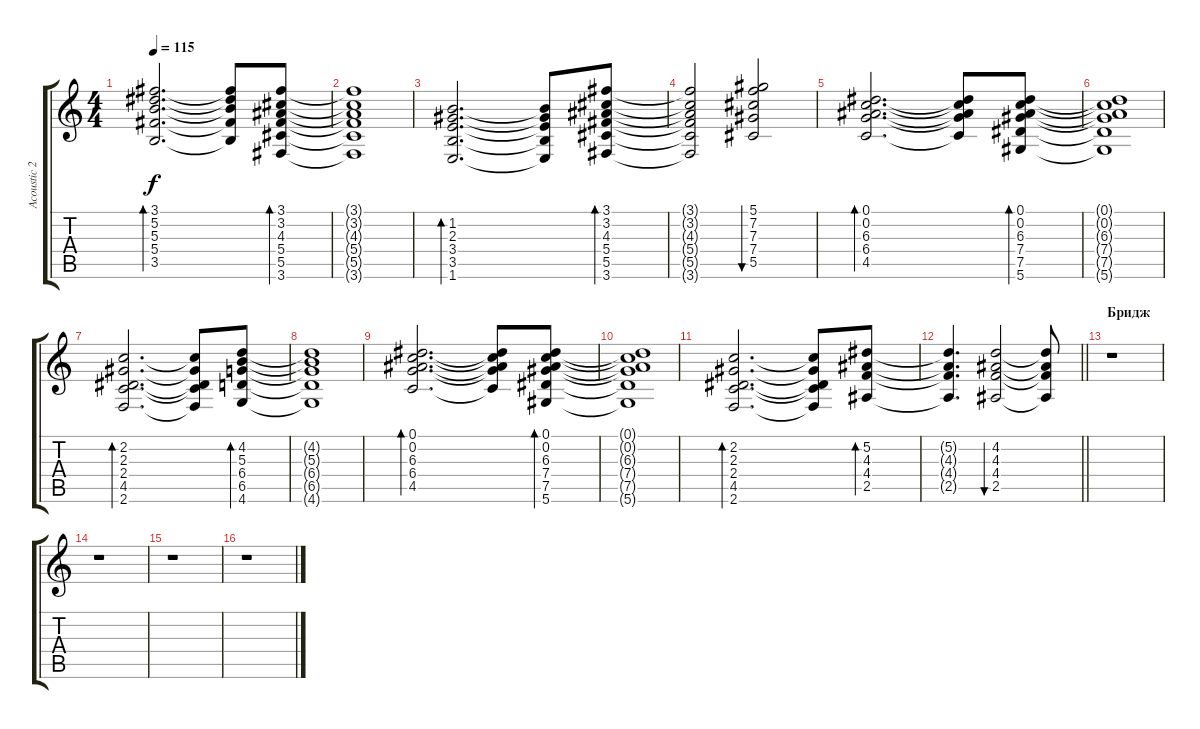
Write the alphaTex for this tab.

\track ("Acoustic 2" "Acoustic 2") {instrument acousticguitarsteel}
\staff {score tabs}
\tuning (Eb4 Bb3 Gb3 Db3 Ab2 Eb2) {hide}
\ts (4 4)
\tempo 115
\clef g2
\ks c
(3.1 5.2 5.3 5.4 3.5).2{d bd 120 dy f} (3.1{t} 5.2{t} 5.3{t} 5.4{t} 3.5{t}).8 (3.1 3.2 4.3 5.4 5.5 3.6).8{bd 60} |
(3.1{t} 3.2{t} 4.3{t} 5.4{t} 5.5{t} 3.6{t}).1 |
(1.2 2.3 3.4 3.5 1.6).2{d bd 120} (1.2{t} 2.3{t} 3.4{t} 3.5{t} 1.6{t}).8 (3.1 3.2 4.3 5.4 5.5 3.6).8{bd 60} |
(3.1{t} 3.2{t} 4.3{t} 5.4{t} 5.5{t} 3.6{t}).2 (5.1 7.2 7.3 7.4 5.5).2{bu 60} |
(0.1 0.2 6.3 6.4 4.5).2{d bd 240} (0.1{t} 0.2{t} 6.3{t} 6.4{t} 4.5{t}).8 (0.1 0.2 6.3 7.4 7.5 5.6).8{bd 60} |
(0.1{t} 0.2{t} 6.3{t} 7.4{t} 7.5{t} 5.6{t}).1 |
(2.2 2.3 2.4 4.5 2.6).2{d bd 240} (2.2{t} 2.3{t} 2.4{t} 4.5{t} 2.6{t}).8 (4.2 5.3 6.4 6.5 4.6).8{bd 60} |
(4.2{t} 5.3{t} 6.4{t} 6.5{t} 4.6{t}).1 |
(0.1 0.2 6.3 6.4 4.5).2{d bd 240} (0.1{t} 0.2{t} 6.3{t} 6.4{t} 4.5{t}).8 (0.1 0.2 6.3 7.4 7.5 5.6).8{bd 60} |
(0.1{t} 0.2{t} 6.3{t} 7.4{t} 7.5{t} 5.6{t}).1 |
(2.2 2.3 2.4 4.5 2.6).2{d bd 240} (2.2{t} 2.3{t} 2.4{t} 4.5{t} 2.6{t}).8 (5.2 4.3 4.4 2.5).8{bd 120} |
\barLineRight lightlight
(5.2{t} 4.3{t} 4.4{t} 2.5{t}).4{d} (4.2 4.3 4.4 2.5).2{bu 120} (4.2{t} 4.3{t} 4.4{t} 2.5{t}).8 |
\section ("" "Бридж")
r.1 |
r.1 |
r.1 |
r.1
